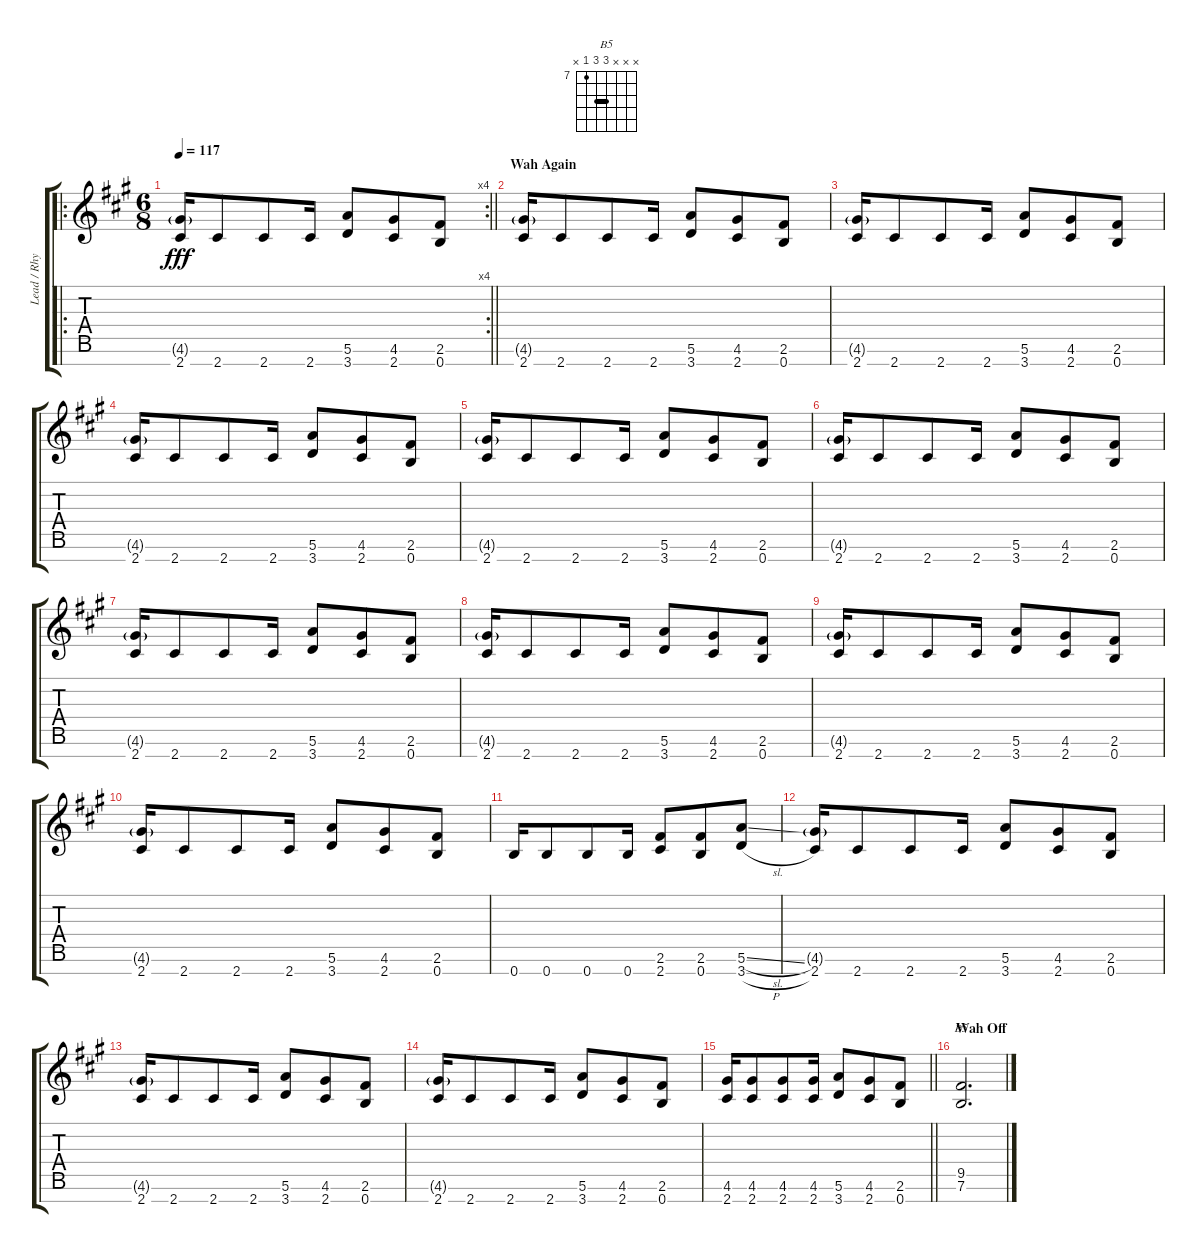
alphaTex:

\track ("Lead / Rhythm Guitar 2" "Lead / Rhy") {instrument distortionguitar}
\staff {score tabs}
\tuning (E4 B3 G3 D3 A2 E2 B1) {hide}
\chord ("B5" x x x 9 9 7 x) {firstfret 7 barre 9}
\ro
\rc 4
\ts (6 8)
\tempo 117
\clef g2
\barLineRight lightlight
\ks a
(4.6{g} 2.7).16{ot 8vb dy fff} 2.7.8{ot 8vb} 2.7.8{ot 8vb} 2.7.16{ot 8vb} (5.6 3.7).8{ot 8vb} (4.6 2.7).8{ot 8vb} (2.6 0.7).8{ot 8vb} |
\section ("" "Wah Again")
(4.6{g} 2.7).16{ot 8vb} 2.7.8{ot 8vb} 2.7.8{ot 8vb} 2.7.16{ot 8vb} (5.6 3.7).8{ot 8vb} (4.6 2.7).8{ot 8vb} (2.6 0.7).8{ot 8vb} |
(4.6{g} 2.7).16{ot 8vb} 2.7.8{ot 8vb} 2.7.8{ot 8vb} 2.7.16{ot 8vb} (5.6 3.7).8{ot 8vb} (4.6 2.7).8{ot 8vb} (2.6 0.7).8{ot 8vb} |
(4.6{g} 2.7).16{ot 8vb} 2.7.8{ot 8vb} 2.7.8{ot 8vb} 2.7.16{ot 8vb} (5.6 3.7).8{ot 8vb} (4.6 2.7).8{ot 8vb} (2.6 0.7).8{ot 8vb} |
(4.6{g} 2.7).16{ot 8vb} 2.7.8{ot 8vb} 2.7.8{ot 8vb} 2.7.16{ot 8vb} (5.6 3.7).8{ot 8vb} (4.6 2.7).8{ot 8vb} (2.6 0.7).8{ot 8vb} |
(4.6{g} 2.7).16{ot 8vb} 2.7.8{ot 8vb} 2.7.8{ot 8vb} 2.7.16{ot 8vb} (5.6 3.7).8{ot 8vb} (4.6 2.7).8{ot 8vb} (2.6 0.7).8{ot 8vb} |
(4.6{g} 2.7).16{ot 8vb} 2.7.8{ot 8vb} 2.7.8{ot 8vb} 2.7.16{ot 8vb} (5.6 3.7).8{ot 8vb} (4.6 2.7).8{ot 8vb} (2.6 0.7).8{ot 8vb} |
(4.6{g} 2.7).16{ot 8vb} 2.7.8{ot 8vb} 2.7.8{ot 8vb} 2.7.16{ot 8vb} (5.6 3.7).8{ot 8vb} (4.6 2.7).8{ot 8vb} (2.6 0.7).8{ot 8vb} |
(4.6{g} 2.7).16{ot 8vb} 2.7.8{ot 8vb} 2.7.8{ot 8vb} 2.7.16{ot 8vb} (5.6 3.7).8{ot 8vb} (4.6 2.7).8{ot 8vb} (2.6 0.7).8{ot 8vb} |
(4.6{g} 2.7).16{ot 8vb} 2.7.8{ot 8vb} 2.7.8{ot 8vb} 2.7.16{ot 8vb} (5.6 3.7).8{ot 8vb} (4.6 2.7).8{ot 8vb} (2.6 0.7).8{ot 8vb} |
0.7.16{ot 8vb} 0.7.8{ot 8vb} 0.7.8{ot 8vb} 0.7.16{ot 8vb} (2.6 2.7).8{ot 8vb} (2.6 0.7).8{ot 8vb} (5.6{sl} 3.7{h}).8{ot 8vb} |
(4.6{g} 2.7).16{ot 8vb} 2.7.8{ot 8vb} 2.7.8{ot 8vb} 2.7.16{ot 8vb} (5.6 3.7).8{ot 8vb} (4.6 2.7).8{ot 8vb} (2.6 0.7).8{ot 8vb} |
(4.6{g} 2.7).16{ot 8vb} 2.7.8{ot 8vb} 2.7.8{ot 8vb} 2.7.16{ot 8vb} (5.6 3.7).8{ot 8vb} (4.6 2.7).8{ot 8vb} (2.6 0.7).8{ot 8vb} |
(4.6{g} 2.7).16{ot 8vb} 2.7.8{ot 8vb} 2.7.8{ot 8vb} 2.7.16{ot 8vb} (5.6 3.7).8{ot 8vb} (4.6 2.7).8{ot 8vb} (2.6 0.7).8{ot 8vb} |
\barLineRight lightlight
(4.6 2.7).16{ot 8vb} (4.6 2.7).8{ot 8vb} (4.6 2.7).8{ot 8vb} (4.6 2.7).16{ot 8vb} (5.6 3.7).8{ot 8vb} (4.6 2.7).8{ot 8vb} (2.6 0.7).8{ot 8vb} |
\section ("" "Wah Off")
(9.5 7.6).2{d ch "B5"}
